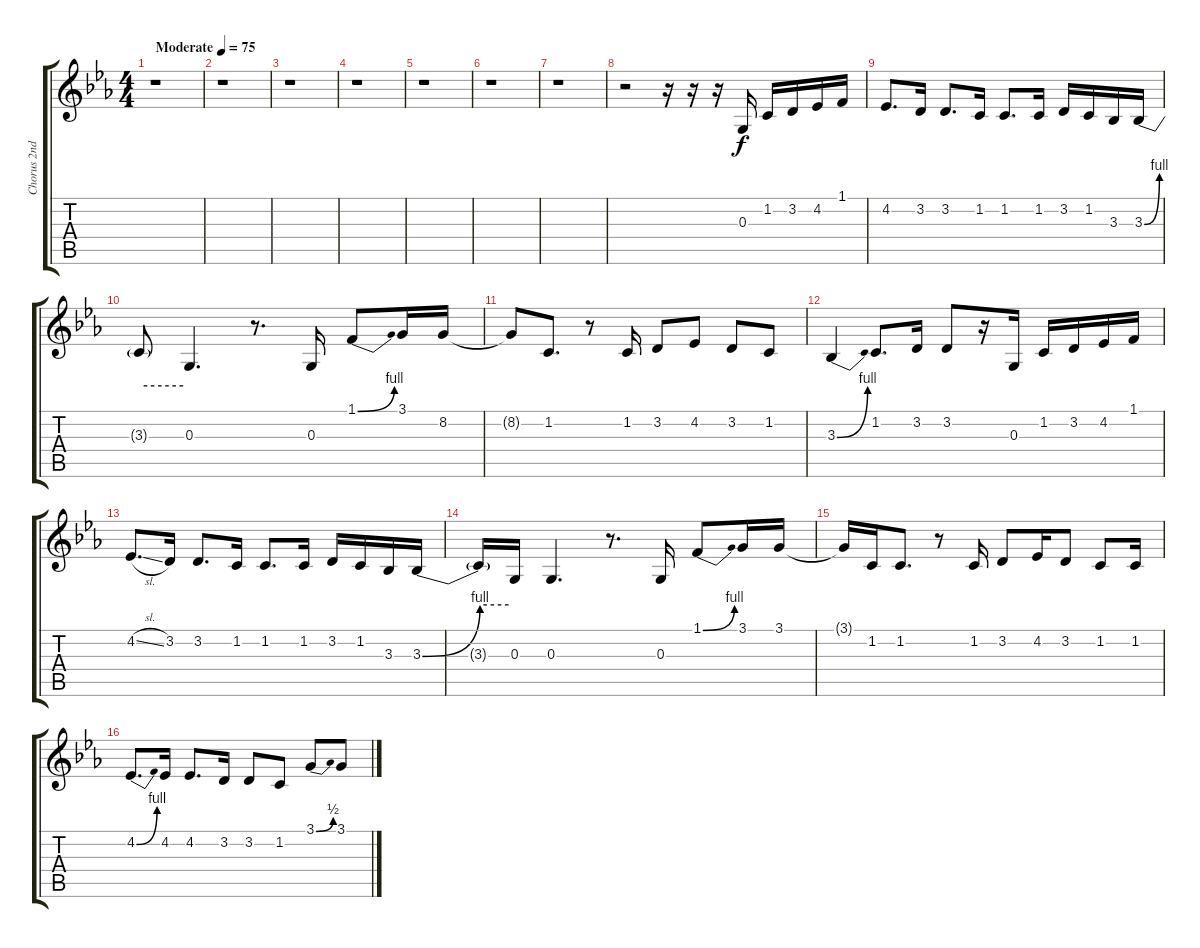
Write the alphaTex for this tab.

\track ("Chorus 2nd" "Chorus 2nd") {instrument lead1square}
\staff {score tabs}
\tuning (E4 B3 G3 D3 A2 E2) {hide}
\ts (4 4)
\tempo (75 "Moderate")
\clef g2
\ks eb
r.1{dy f instrument lead1square} |
r.1 |
r.1 |
r.1 |
r.1 |
r.1 |
r.1 |
r.2 r.16 r.16 r.16 0.3.16 1.2.16 3.2.16 4.2.16 1.1.16 |
4.2.8{d} 3.2.16 3.2.8{d} 1.2.16 1.2.8{d} 1.2.16 3.2.16 1.2.16 3.3.16 3.3{be (bend 0 0 60 4)}.16 |
3.3{be (hold 0 4 60 4) t}.8 0.3.4{d} r.8{d} 0.3.16 1.1{be (bend 0 0 60 4)}.8 3.1.16 8.2.16 |
8.2{t}.8 1.2.8{d} r.8 1.2.16 3.2.8 4.2.8 3.2.8 1.2.8 |
3.3{be (bend 0 0 60 4)}.4 1.2.8{d} 3.2.16 3.2.8 r.16 0.3.16 1.2.16 3.2.16 4.2.16 1.1.16 |
4.2{sl}.8{d} 3.2.16 3.2.8{d} 1.2.16 1.2.8{d} 1.2.16 3.2.16 1.2.16 3.3.16 3.3{be (bend 0 0 60 4)}.16 |
3.3{be (hold 0 4 60 4) t}.16 0.3.16 0.3.4{d} r.8{d} 0.3.16 1.1{be (bend 0 0 60 4)}.8 3.1.16 3.1.16 |
3.1{t}.16 1.2.16 1.2.8{d} r.8 1.2.16 3.2.8 4.2.16 3.2.8 1.2.8 1.2.16 |
4.2{be (bend 0 0 60 4)}.8{d} 4.2.16 4.2.8{d} 3.2.16 3.2.8 1.2.8 3.1{be (bend 0 0 60 2)}.8 3.1.8
